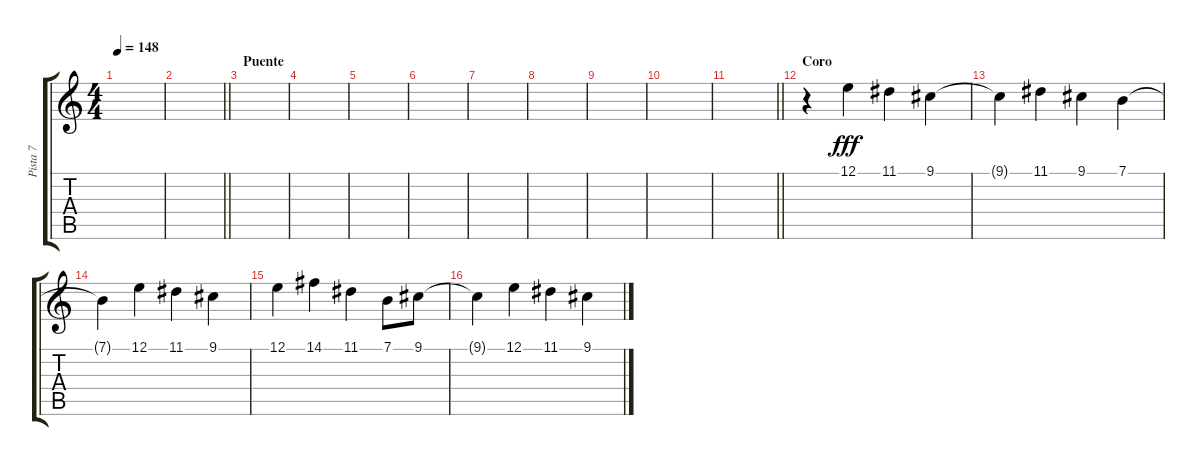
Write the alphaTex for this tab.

\track ("Pista 7" "Pista 7") {instrument churchorgan}
\staff {score tabs}
\tuning (E4 B3 G3 D3 A2 E2) {hide}
\ts (4 4)
\tempo 148
\clef g2
\ks c
|
\barLineRight lightlight
|
\section ("" "Puente")
|
|
|
|
|
|
|
|
\barLineRight lightlight
|
\section ("" "Coro")
r.4{volume 16 instrument fx5brightness} 12.1.4{dy fff} 11.1.4 9.1.4 |
9.1{t}.4 11.1.4 9.1.4 7.1.4 |
7.1{t}.4 12.1.4 11.1.4 9.1.4 |
12.1.4 14.1.4 11.1.4 7.1.8 9.1.8 |
9.1{t}.4 12.1.4 11.1.4 9.1.4
